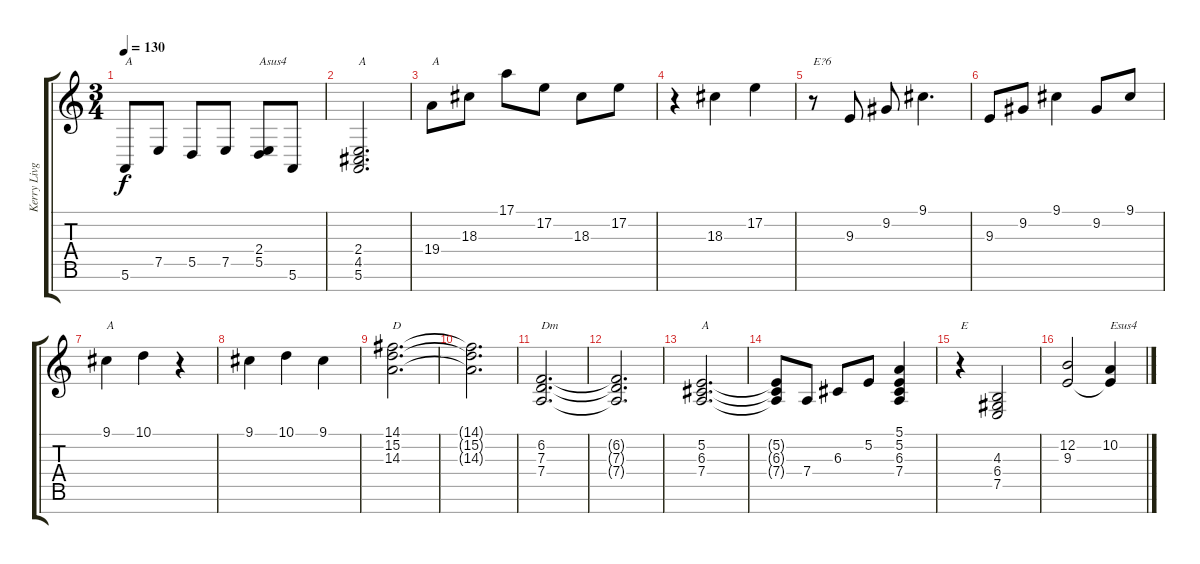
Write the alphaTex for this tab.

\track ("Kerry Livgren (Right Hand Piano)" "Kerry Livg") {instrument acousticgrandpiano}
\staff {score tabs}
\tuning (E4 B3 G3 D3 A2 E2 B1) {hide}
\ts (3 4)
\tempo 130
\clef g2
\ks c
5.6.8{txt "A" dy f} 7.5.8 5.5.8 7.5.8 (2.4 5.5).8{txt "Asus4"} 5.6.8 |
(2.4 4.5 5.6).2{d txt "A"} |
19.4.8{txt "A"} 18.3.8 17.1.8 17.2.8 18.3.8 17.2.8 |
r.4 18.3.4 17.2.4 |
r.8{txt "E?6"} 9.3.8 9.2.8 9.1.4{d} |
9.3.8 9.2.8 9.1.4 9.2.8 9.1.8 |
9.1.4{txt "A"} 10.1.4 r.4 |
9.1.4 10.1.4 9.1.4 |
(14.1 15.2 14.3).2{d txt "D"} |
(14.1{t} 15.2{t} 14.3{t}).2{d} |
(6.2 7.3 7.4).2{d txt "Dm"} |
(6.2{t} 7.3{t} 7.4{t}).2{d} |
(5.2 6.3 7.4).2{d txt "A"} |
(5.2{t} 6.3{t} 7.4{t}).8 7.4.8 6.3.8 5.2.8 (5.1 5.2 6.3 7.4).4 |
r.4{txt "E"} (4.3 6.4 7.5).2 |
(12.2 9.3).2 (10.2 9.3{t}).4{txt "Esus4"}
